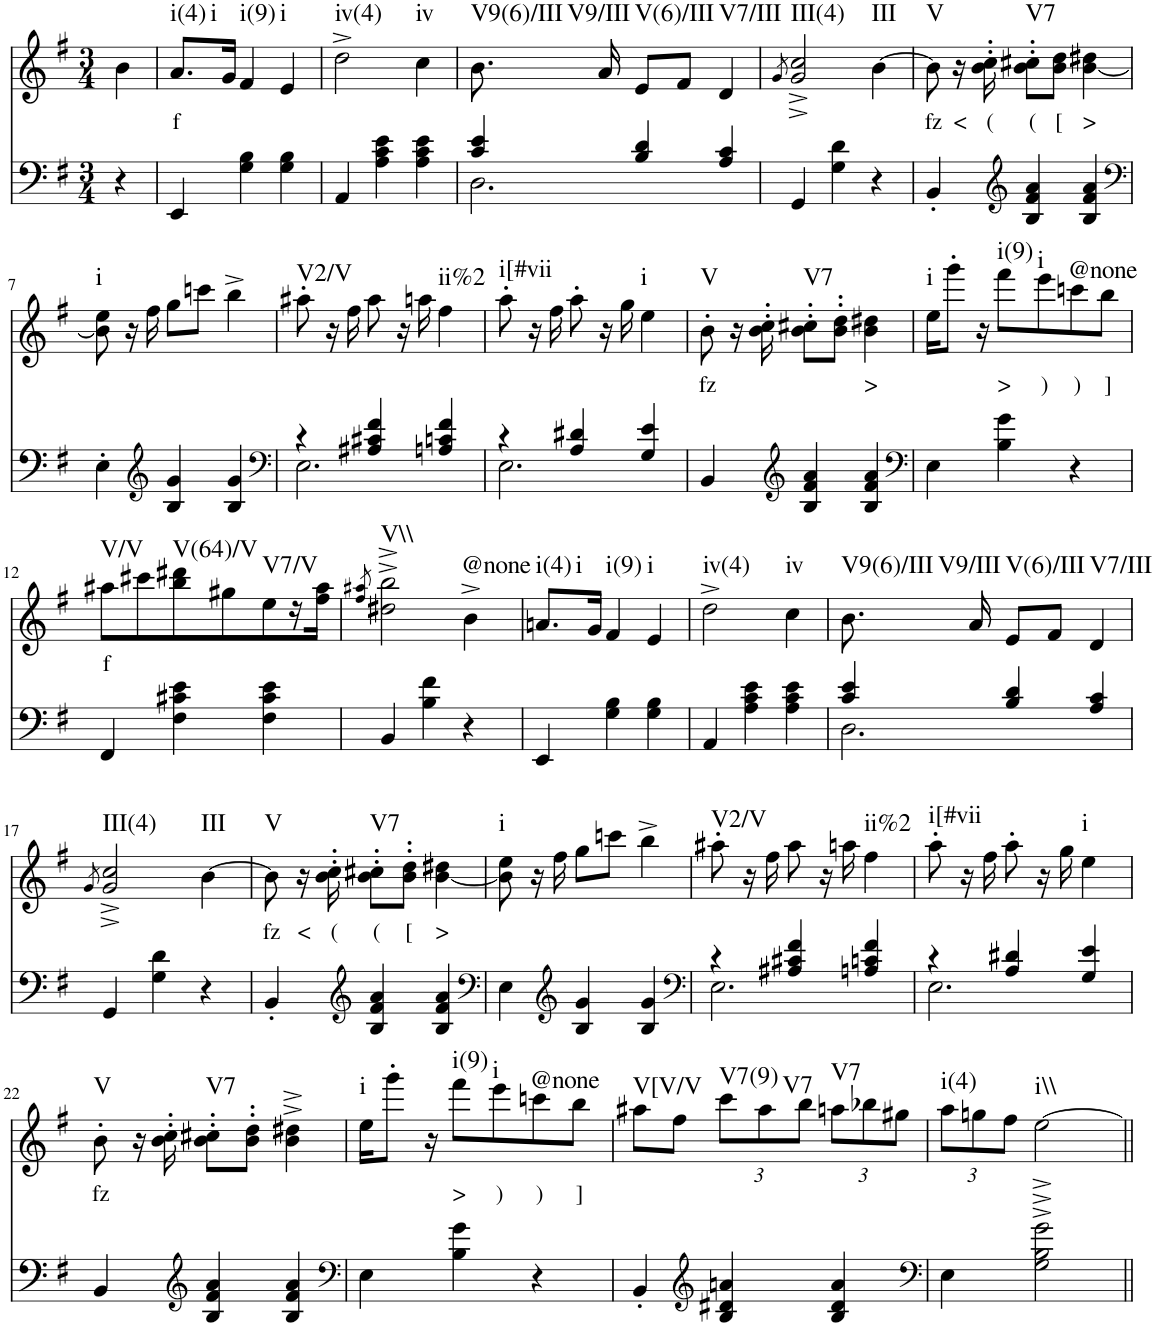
**kern	**kern	**text	**harte
*part2	*part1	*part1	*part1
*staff2	*staff1	*staff1	*
*I"Piano	*I"Piano	*	*
*I'Pno	*I'Pno	*	*
*clefF4	*clefG2	*	*
*k[f#]	*k[f#]	*	*
*e:	*e:	*	*
*M3/4	*M3/4	*	*
=1	=1	=1	=1
4r	4b\	.	.
=2	=2	=2	=2
!	!	!LO:LY:b	!LO:H:n=1:kt=i(4)
!	!	!	!LO:H:n=2:kt=i
4EE/	8.a/L	f	N N
.	16g/Jk	.	.
!	!	!	!LO:H:kt=i(9)
4G\ 4B\	4f#/	.	N
!	!	!	!LO:H:kt=i
4G\ 4B\	4e/	.	N
=3	=3	=3	=3
!	!	!	!LO:H:kt=iv(4)
4AA/	2dd^\	.	N
4A\ 4c\ 4e\	.	.	.
!	!	!	!LO:H:kt=iv
4A\ 4c\ 4e\	4cc\	.	N
=4	=4	=4	=4
*^	*	*	*
!	!	!	!	!LO:H:n=1:kt=V9(6)/III
!	!	!	!	!LO:H:n=2:kt=V9/III
4c/ 4e/	2.D\	8.b\	.	N N
.	.	16a/	.	.
!	!	!	!	!LO:H:kt=V(6)/III
4B/ 4d/	.	8e/L	.	N
.	.	8f#/J	.	.
!	!	!	!	!LO:H:kt=V7/III
4A/ 4c/	.	4d/	.	N
*v	*v	*	*	*
=5	=5	=5	=5
.	8qg/	.	.
!	!	!	!LO:H:kt=III(4)
4GG/	2g/^ 2cc/^	.	N
4G\ 4d\	.	.	.
!	!	!	!LO:H:kt=III
4r	[4b\	.	N
=6	=6	=6	=6
!	!	!LO:LY:b	!LO:H:kt=V
4BB'/	8b\]	fz	N
!	!	!LO:LY:b	!
.	16r	<	.
!	!	!LO:LY:b	!
.	16b\' 16cc\'	(	.
*clefG2	*	*	*
!	!	!LO:LY:b	!LO:H:kt=V7
4B/ 4f#/ 4a/	8b\' 8cc#X\'L	(	N
!	!	!LO:LY:b	!
.	8b\ 8dd\J	[	.
!	!	!LO:LY:b	!
4B/ 4f#/ 4a/	[4b\ 4dd#X\	>	.
!!LO:LB:g=z
=7	=7	=7	=7
*clefF4	*	*	*
!	!	!	!LO:H:kt=i
4E'\	8b\] 8ee\	.	N
.	16r	.	.
.	16ff#\	.	.
*clefG2	*	*	*
4B/ 4g/	8gg\L	.	.
.	8cccn\J	.	.
4B/ 4g/	4bb^\	.	.
=8	=8	=8	=8
*clefF4	*	*	*
*^	*	*	*
!	!	!	!	!LO:H:kt=V2/V
4r	2.E\	8aa#X'\	.	N
.	.	16r	.	.
.	.	16ff#\	.	.
4A#X/ 4c#X/ 4f#/	.	8aa#\	.	.
.	.	16r	.	.
.	.	16aan\	.	.
!	!	!	!	!LO:H:kt=ii%2
4An/ 4cn/ 4f#/	.	4ff#\	.	N
=9	=9	=9	=9	=9
!	!	!	!	!LO:H:kt=i[#vii
4r	2.E\	8aa'\	.	N
.	.	16r	.	.
.	.	16ff#\	.	.
4A/ 4d#X/	.	8aa'\	.	.
.	.	16r	.	.
.	.	16gg\	.	.
!	!	!	!	!LO:H:kt=i
4G/ 4e/	.	4ee\	.	N
*v	*v	*	*	*
=10	=10	=10	=10
!	!	!LO:LY:b	!LO:H:kt=V
4BB/	8b'\	fz	N
.	16r	.	.
.	16b\' 16cc\'	.	.
*clefG2	*	*	*
!	!	!	!LO:H:kt=V7
4B/ 4f#/ 4a/	8b\' 8cc#X\'L	.	N
.	8b\' 8dd\'J	.	.
!	!	!LO:LY:b	!
4B/ 4f#/ 4a/	4b\ 4dd#X\	>	.
=11	=11	=11	=11
*clefF4	*	*	*
!	!	!	!LO:H:kt=i
4E\	16ee\KL	.	N
.	8ggg'\J	.	.
.	16r	.	.
!	!	!LO:LY:b	!LO:H:kt=i(9)
4B\ 4g\	8fff#\L	>	N
!	!	!LO:LY:b	!LO:H:kt=i
.	8eee\	)	N
!	!	!LO:LY:b	!LO:H:kt=@none
4r	8cccn\	)	N
!	!	!LO:LY:b	!
.	8bb\J	]	.
!!LO:LB:g=z
=12	=12	=12	=12
!	!	!LO:LY:b	!LO:H:kt=V/V
4FF#/	8aa#X\L	f	N
.	8ccc#X\	.	.
!	!	!	!LO:H:kt=V(64)/V
4F#\ 4c#X\ 4e\	8bb\ 8ddd#X\	.	N
.	8gg#X\	.	.
!	!	!	!LO:H:kt=V7/V
4F#\ 4c#\ 4e\	8ee\	.	N
.	16r	.	.
.	16ff#\ 16aa#\JJ	.	.
=13	=13	=13	=13
.	8qff#/ 8qaa#X/	.	.
!	!	!	!LO:H:kt=V\\
4BB/	2dd#X\^ 2bb\^	.	N
4B\ 4f#\	.	.	.
!	!	!	!LO:H:kt=@none
4r	4b^\	.	N
=14	=14	=14	=14
!	!	!	!LO:H:n=1:kt=i(4)
!	!	!	!LO:H:n=2:kt=i
4EE/	8.an/L	.	N N
.	16g/Jk	.	.
!	!	!	!LO:H:kt=i(9)
4G\ 4B\	4f#/	.	N
!	!	!	!LO:H:kt=i
4G\ 4B\	4e/	.	N
=15	=15	=15	=15
!	!	!	!LO:H:kt=iv(4)
4AA/	2dd^\	.	N
4A\ 4c\ 4e\	.	.	.
!	!	!	!LO:H:kt=iv
4A\ 4c\ 4e\	4cc\	.	N
=16	=16	=16	=16
*^	*	*	*
!	!	!	!	!LO:H:n=1:kt=V9(6)/III
!	!	!	!	!LO:H:n=2:kt=V9/III
4c/ 4e/	2.D\	8.b\	.	N N
.	.	16a/	.	.
!	!	!	!	!LO:H:kt=V(6)/III
4B/ 4d/	.	8e/L	.	N
.	.	8f#/J	.	.
!	!	!	!	!LO:H:kt=V7/III
4A/ 4c/	.	4d/	.	N
*v	*v	*	*	*
!!LO:LB:g=z
=17	=17	=17	=17
.	8qg/	.	.
!	!	!	!LO:H:kt=III(4)
4GG/	2g/^ 2cc/^	.	N
4G\ 4d\	.	.	.
!	!	!	!LO:H:kt=III
4r	[4b\	.	N
=18	=18	=18	=18
!	!	!LO:LY:b	!LO:H:kt=V
4BB'/	8b\]	fz	N
!	!	!LO:LY:b	!
.	16r	<	.
!	!	!LO:LY:b	!
.	16b\' 16cc\'	(	.
*clefG2	*	*	*
!	!	!LO:LY:b	!LO:H:kt=V7
4B/ 4f#/ 4a/	8b\' 8cc#X\'L	(	N
!	!	!LO:LY:b	!
.	8b\' 8dd\'J	[	.
!	!	!LO:LY:b	!
4B/ 4f#/ 4a/	[4b\ 4dd#X\	>	.
=19	=19	=19	=19
*clefF4	*	*	*
!	!	!	!LO:H:kt=i
4E\	8b\] 8ee\	.	N
.	16r	.	.
.	16ff#\	.	.
*clefG2	*	*	*
4B/ 4g/	8gg\L	.	.
.	8cccn\J	.	.
4B/ 4g/	4bb^\	.	.
=20	=20	=20	=20
*clefF4	*	*	*
*^	*	*	*
!	!	!	!	!LO:H:kt=V2/V
4r	2.E\	8aa#X'\	.	N
.	.	16r	.	.
.	.	16ff#\	.	.
4A#X/ 4c#X/ 4f#/	.	8aa#\	.	.
.	.	16r	.	.
.	.	16aan\	.	.
!	!	!	!	!LO:H:kt=ii%2
4An/ 4cn/ 4f#/	.	4ff#\	.	N
=21	=21	=21	=21	=21
!	!	!	!	!LO:H:kt=i[#vii
4r	2.E\	8aa'\	.	N
.	.	16r	.	.
.	.	16ff#\	.	.
4A/ 4d#X/	.	8aa'\	.	.
.	.	16r	.	.
.	.	16gg\	.	.
!	!	!	!	!LO:H:kt=i
4G/ 4e/	.	4ee\	.	N
*v	*v	*	*	*
!!LO:LB:g=z
=22	=22	=22	=22
!	!	!LO:LY:b	!LO:H:kt=V
4BB/	8b'\	fz	N
.	16r	.	.
.	16b\' 16cc\'	.	.
*clefG2	*	*	*
!	!	!	!LO:H:kt=V7
4B/ 4f#/ 4a/	8b\' 8cc#X\'L	.	N
.	8b\' 8dd\'J	.	.
4B/ 4f#/ 4a/	4b\^ 4dd#X\^	.	.
=23	=23	=23	=23
*clefF4	*	*	*
!	!	!	!LO:H:kt=i
4E\	16ee\KL	.	N
.	8ggg'\J	.	.
.	16r	.	.
!	!	!LO:LY:b	!LO:H:kt=i(9)
4B\ 4g\	8fff#\L	>	N
!	!	!LO:LY:b	!LO:H:kt=i
.	8eee\	)	N
!	!	!LO:LY:b	!LO:H:kt=@none
4r	8cccn\	)	N
!	!	!LO:LY:b	!
.	8bb\J	]	.
=24	=24	=24	=24
!	!	!	!LO:H:kt=V[V/V
4BB'/	8aa#X\L	.	N
.	8ff#\J	.	.
*clefG2	*	*	*
*	*Xbrackettup	*	*
!	!	!	!LO:H:kt=V7(9)
4B/ 4d#X/ 4an/	12ccc\L	.	N
!	!	!	!LO:H:kt=V7
.	12aa#\	.	N
.	12bb\J	.	.
!	!	!	!LO:H:kt=V7
4B/ 4d#/ 4a/	12aan\L	.	N
.	12bb-X\	.	.
.	12gg#X\J	.	.
=25	=25	=25	=25
*clefF4	*	*	*
!	!	!	!LO:H:kt=i(4)
4E\	12aa\L	.	N
.	12ggn\	.	.
.	12ff#\J	.	.
!	!	!	!LO:H:kt=i\\
2G\^ 2B\^ 2g\^	[2ee\	.	N
=||	=||	=||	=||
*-	*-	*-	*-
